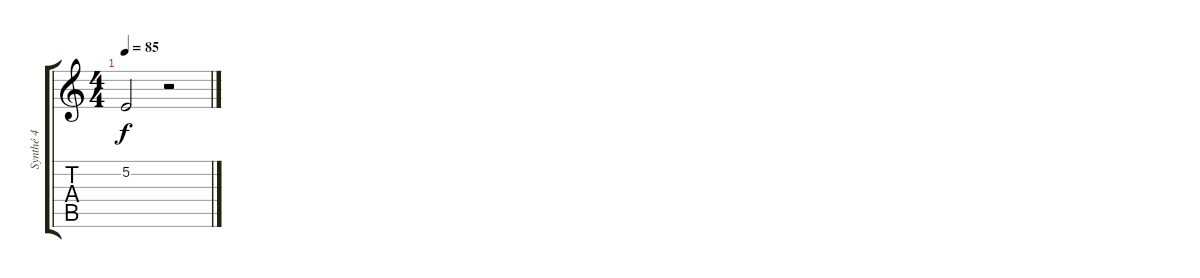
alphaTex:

\track ("Synthé 4" "Synthé 4") {instrument stringensemble2}
\staff {score tabs}
\tuning (E4 B3 G3 D3 A2 E2) {hide}
\ts (4 4)
\tempo 85
\clef g2
\ks c
5.2{t}.2{dy f} r.2
